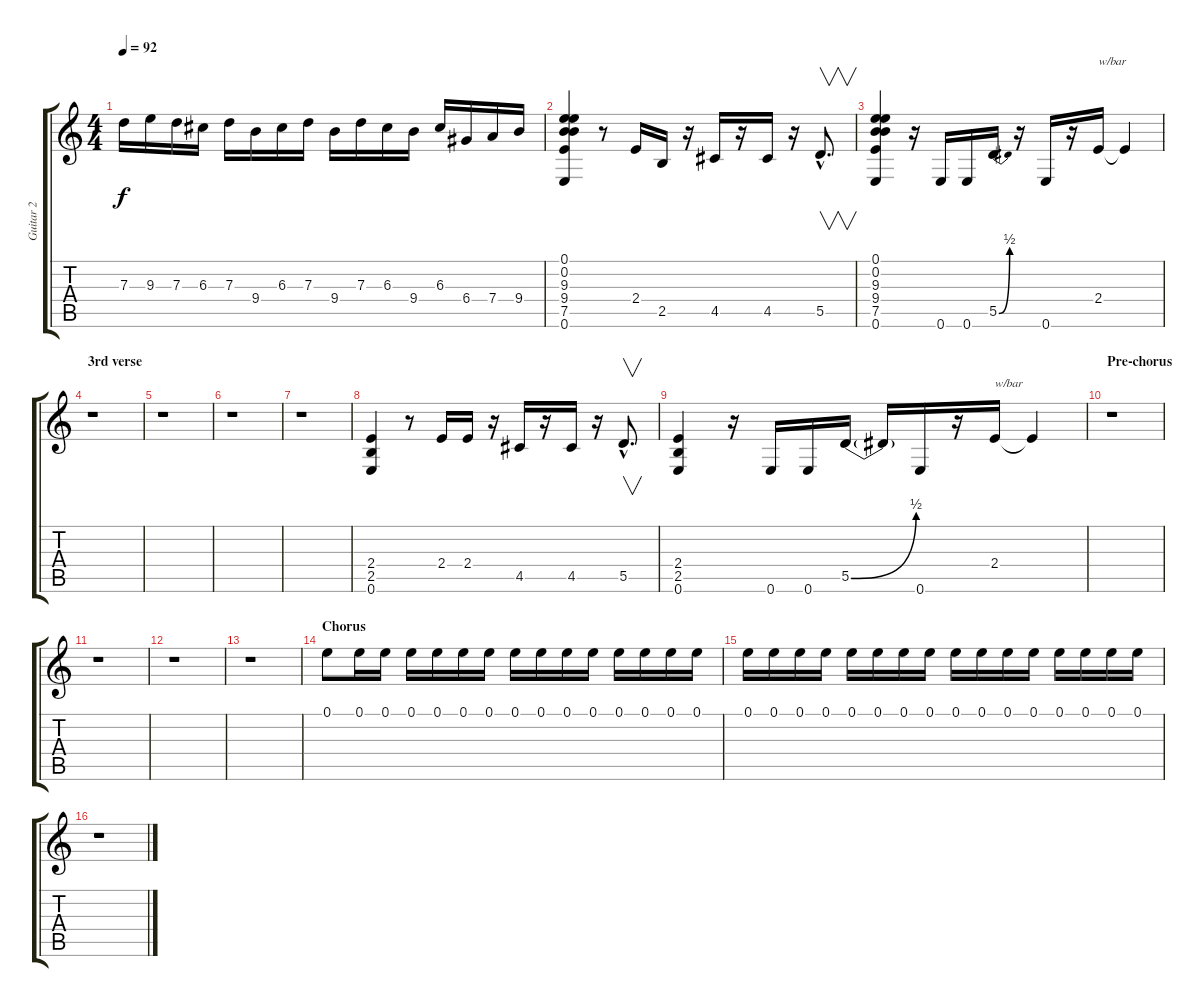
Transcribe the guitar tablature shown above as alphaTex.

\track ("Guitar 2" "Guitar 2") {instrument distortionguitar}
\staff {score tabs}
\tuning (E4 B3 G3 D3 A2 E2) {hide}
\ts (4 4)
\tempo 92
\clef g2
\ks c
7.3.16{dy f} 9.3.16 7.3.16 6.3.16 7.3.16 9.4.16 6.3.16 7.3.16 9.4.16 7.3.16 6.3.16 9.4.16 6.3.16 6.4.16 7.4.16 9.4.16 |
(0.1 0.2 9.3 9.4 7.5 0.6).4 r.8 2.4.16 2.5.16 r.16 4.5.16 r.16 4.5.16 r.16 5.5{hac}.8{v d} |
(0.1 0.2 9.3 9.4 7.5 0.6).4 r.16 0.6.16 0.6.16 5.5{be (bend 0 0 60 2)}.16 r.16 0.6.16 r.16 2.4.16{txt "w/bar"} 2.4{t}.4 |
\section ("" "3rd verse")
r.1 |
r.1 |
r.1 |
r.1 |
(2.4 2.5 0.6).4 r.8 2.4.16 2.4.16 r.16 4.5.16 r.16 4.5.16 r.16 5.5{hac}.8{v d} |
(2.4 2.5 0.6).4 r.16 0.6.16 0.6.16 5.5{be (bend 0 0 60 2)}.16 5.5{t}.16 0.6.16 r.16 2.4.16{txt "w/bar"} 2.4{t}.4 |
\section ("" "Pre-chorus")
r.1 |
r.1 |
r.1 |
r.1 |
\section ("" "Chorus")
0.1.8 0.1.16 0.1.16 0.1.16 0.1.16 0.1.16 0.1.16 0.1.16 0.1.16 0.1.16 0.1.16 0.1.16 0.1.16 0.1.16 0.1.16 |
0.1.16 0.1.16 0.1.16 0.1.16 0.1.16 0.1.16 0.1.16 0.1.16 0.1.16 0.1.16 0.1.16 0.1.16 0.1.16 0.1.16 0.1.16 0.1.16 |
r.1
